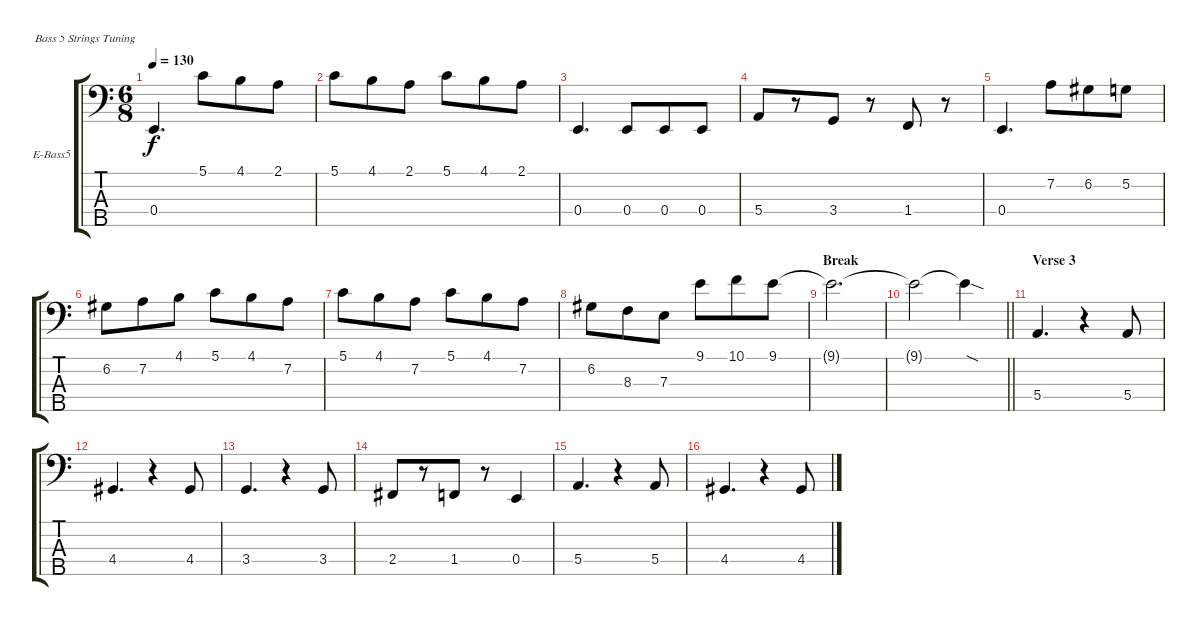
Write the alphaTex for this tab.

\bracketExtendMode groupsimilarinstruments
\firstSystemTrackNameOrientation horizontal
\otherSystemsTrackNameOrientation horizontal
\track ("bass (Andrey Stefnuk)" "E-Bass5") {instrument electricbassfinger}
\staff {score tabs}
\tuning (G2 D2 A1 E1 B0)
\ts (6 8)
\tempo 130
\clef f4
\ks aminor
0.4.4{d dy f} 5.1.8 4.1.8 2.1.8 |
5.1.8 4.1.8 2.1.8 5.1.8 4.1.8 2.1.8 |
0.4.4{d} 0.4.8 0.4.8 0.4.8 |
5.4.8 r.8 3.4.8 r.8 1.4.8 r.8 |
0.4.4{d} 7.2.8 6.2.8 5.2.8 |
6.2.8 7.2.8 4.1.8 5.1.8 4.1.8 7.2.8 |
5.1.8 4.1.8 7.2.8 5.1.8 4.1.8 7.2.8 |
6.2.8 8.3.8 7.3.8 9.1.8 10.1.8 9.1.8 |
\section ("" "Break")
9.1{t}.2{d} |
\barLineRight lightlight
9.1{t}.2 9.1{sod t}.4 |
\section ("" "Verse 3")
5.4.4{d} r.4 5.4.8 |
4.4.4{d} r.4 4.4.8 |
3.4.4{d} r.4 3.4.8 |
2.4.8 r.8 1.4.8 r.8 0.4.4 |
5.4.4{d} r.4 5.4.8 |
4.4.4{d} r.4 4.4.8
